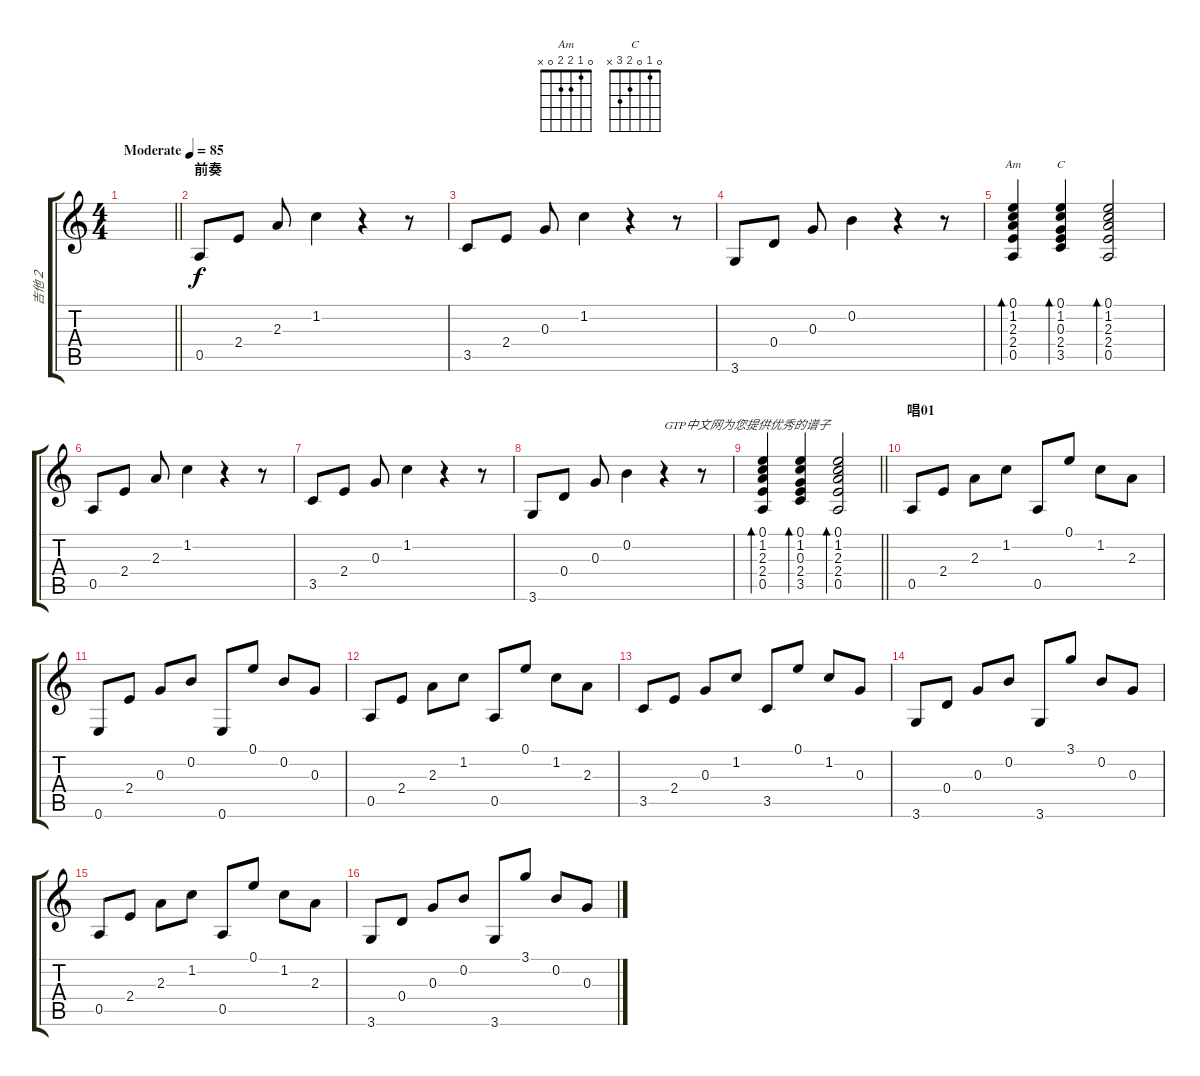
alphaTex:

\track ("吉他２" "吉他２") {instrument electricguitarclean}
\staff {score tabs}
\tuning (E4 B3 G3 D3 A2 E2) {hide}
\chord ("Am" 0 1 2 2 0 x)
\chord ("C" 0 1 0 2 3 x)
\ts (4 4)
\tempo (85 "Moderate")
\clef g2
\barLineRight lightlight
\ks c
|
\section ("" "前奏")
0.5.8 2.4.8 2.3.8 1.2.4 r.4 r.8 |
3.5.8 2.4.8 0.3.8 1.2.4 r.4 r.8 |
3.6.8 0.4.8 0.3.8 0.2.4 r.4 r.8 |
(0.1 1.2 2.3 2.4 0.5).4{bd 60 ch "Am"} (0.1 1.2 0.3 2.4 3.5).4{bd 60 ch "C"} (0.1 1.2 2.3 2.4 0.5).2{bd 60} |
0.5.8 2.4.8 2.3.8 1.2.4 r.4 r.8 |
3.5.8 2.4.8 0.3.8 1.2.4 r.4 r.8 |
3.6.8 0.4.8 0.3.8 0.2.4 r.4{txt "GTP中文网为您提供优秀的谱子"} r.8 |
\barLineRight lightlight
(0.1 1.2 2.3 2.4 0.5).4{bd 60} (0.1 1.2 0.3 2.4 3.5).4{bd 60} (0.1 1.2 2.3 2.4 0.5).2{bd 60} |
\section ("" "唱01")
0.5.8 2.4.8 2.3.8 1.2.8 0.5.8 0.1.8 1.2.8 2.3.8 |
0.6.8 2.4.8 0.3.8 0.2.8 0.6.8 0.1.8 0.2.8 0.3.8 |
0.5.8 2.4.8 2.3.8 1.2.8 0.5.8 0.1.8 1.2.8 2.3.8 |
3.5.8 2.4.8 0.3.8 1.2.8 3.5.8 0.1.8 1.2.8 0.3.8 |
3.6.8 0.4.8 0.3.8 0.2.8 3.6.8 3.1.8 0.2.8 0.3.8 |
0.5.8 2.4.8 2.3.8 1.2.8 0.5.8 0.1.8 1.2.8 2.3.8 |
3.6.8 0.4.8 0.3.8 0.2.8 3.6.8 3.1.8 0.2.8 0.3.8
